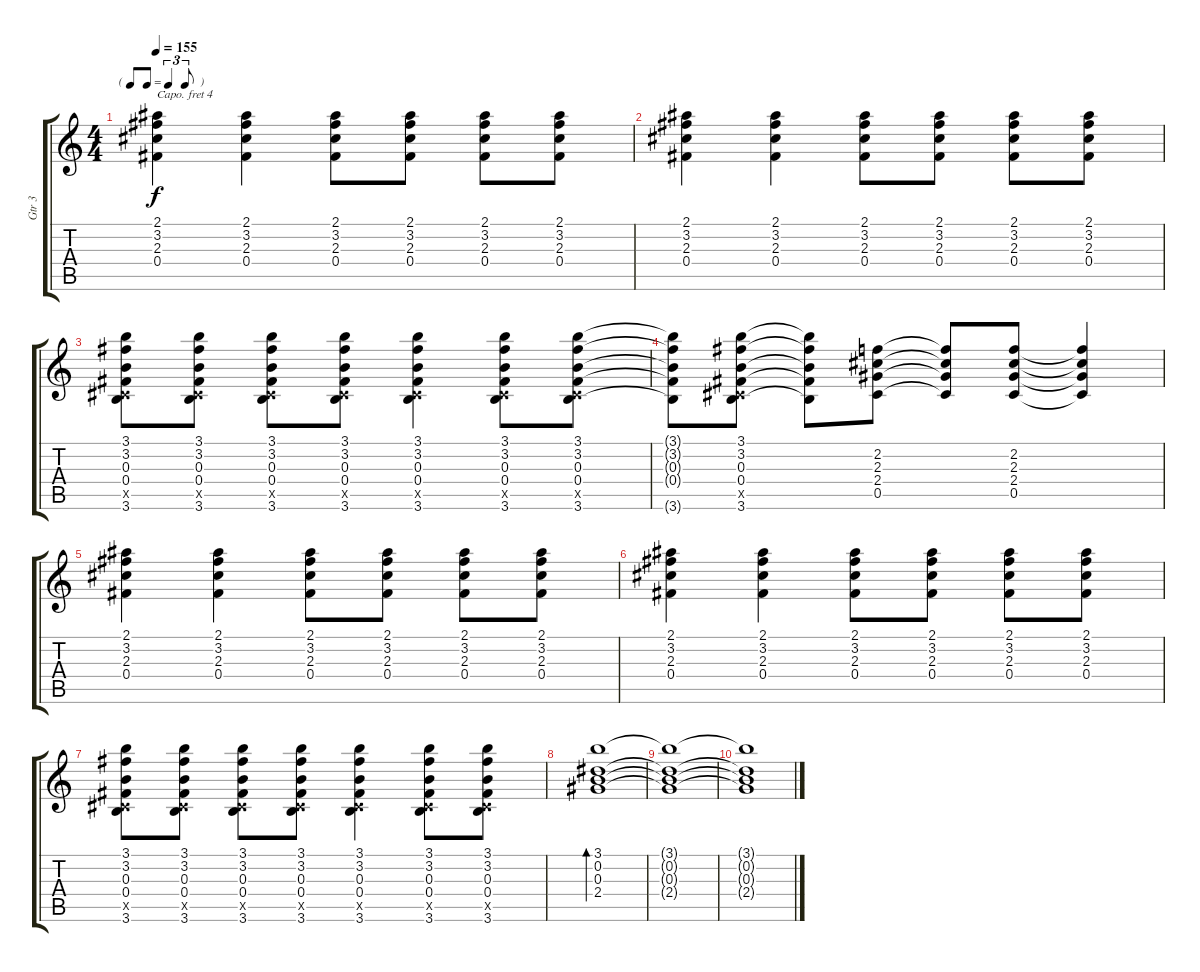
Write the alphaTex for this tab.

\track ("Gtr 3" "Gtr 3") {instrument overdrivenguitar}
\staff {score tabs}
\capo 4
\tuning (E4 B3 G3 D3 A2 E2) {hide}
\ts (4 4)
\tf triplet8th
\tempo 155
\clef g2
\ks c
(2.1 3.2 2.3 0.4).4{dy f} (2.1 3.2 2.3 0.4).4 (2.1 3.2 2.3 0.4).8 (2.1 3.2 2.3 0.4).8 (2.1 3.2 2.3 0.4).8 (2.1 3.2 2.3 0.4).8 |
(2.1 3.2 2.3 0.4).4 (2.1 3.2 2.3 0.4).4 (2.1 3.2 2.3 0.4).8 (2.1 3.2 2.3 0.4).8 (2.1 3.2 2.3 0.4).8 (2.1 3.2 2.3 0.4).8 |
(3.1 3.2 0.3 0.4 0.5{x} 3.6).8 (3.1 3.2 0.3 0.4 0.5{x} 3.6).8 (3.1 3.2 0.3 0.4 0.5{x} 3.6).8 (3.1 3.2 0.3 0.4 0.5{x} 3.6).8 (3.1 3.2 0.3 0.4 0.5{x} 3.6).4 (3.1 3.2 0.3 0.4 0.5{x} 3.6).8 (3.1 3.2 0.3 0.4 0.5{x} 3.6).8 |
(3.1{t} 3.2{t} 0.3{t} 0.4{t} 3.6{t}).8 (3.1 3.2 0.3 0.4 0.5{x} 3.6).8 (3.1{t} 3.2{t} 0.3{t} 0.4{t} 3.6{t}).8 (2.2 2.3 2.4 0.5).8 (2.2{t} 2.3{t} 2.4{t} 0.5{t}).8 (2.2 2.3 2.4 0.5).8 (2.2{t} 2.3{t} 2.4{t} 0.5{t}).4 |
(2.1 3.2 2.3 0.4).4 (2.1 3.2 2.3 0.4).4 (2.1 3.2 2.3 0.4).8 (2.1 3.2 2.3 0.4).8 (2.1 3.2 2.3 0.4).8 (2.1 3.2 2.3 0.4).8 |
(2.1 3.2 2.3 0.4).4 (2.1 3.2 2.3 0.4).4 (2.1 3.2 2.3 0.4).8 (2.1 3.2 2.3 0.4).8 (2.1 3.2 2.3 0.4).8 (2.1 3.2 2.3 0.4).8 |
(3.1 3.2 0.3 0.4 0.5{x} 3.6).8 (3.1 3.2 0.3 0.4 0.5{x} 3.6).8 (3.1 3.2 0.3 0.4 0.5{x} 3.6).8 (3.1 3.2 0.3 0.4 0.5{x} 3.6).8 (3.1 3.2 0.3 0.4 0.5{x} 3.6).4 (3.1 3.2 0.3 0.4 0.5{x} 3.6).8 (3.1 3.2 0.3 0.4 0.5{x} 3.6).8 |
(3.1 0.2 0.3 2.4).1{bd 240} |
(3.1{t} 0.2{t} 0.3{t} 2.4{t}).1 |
(3.1{t} 0.2{t} 0.3{t} 2.4{t}).1
